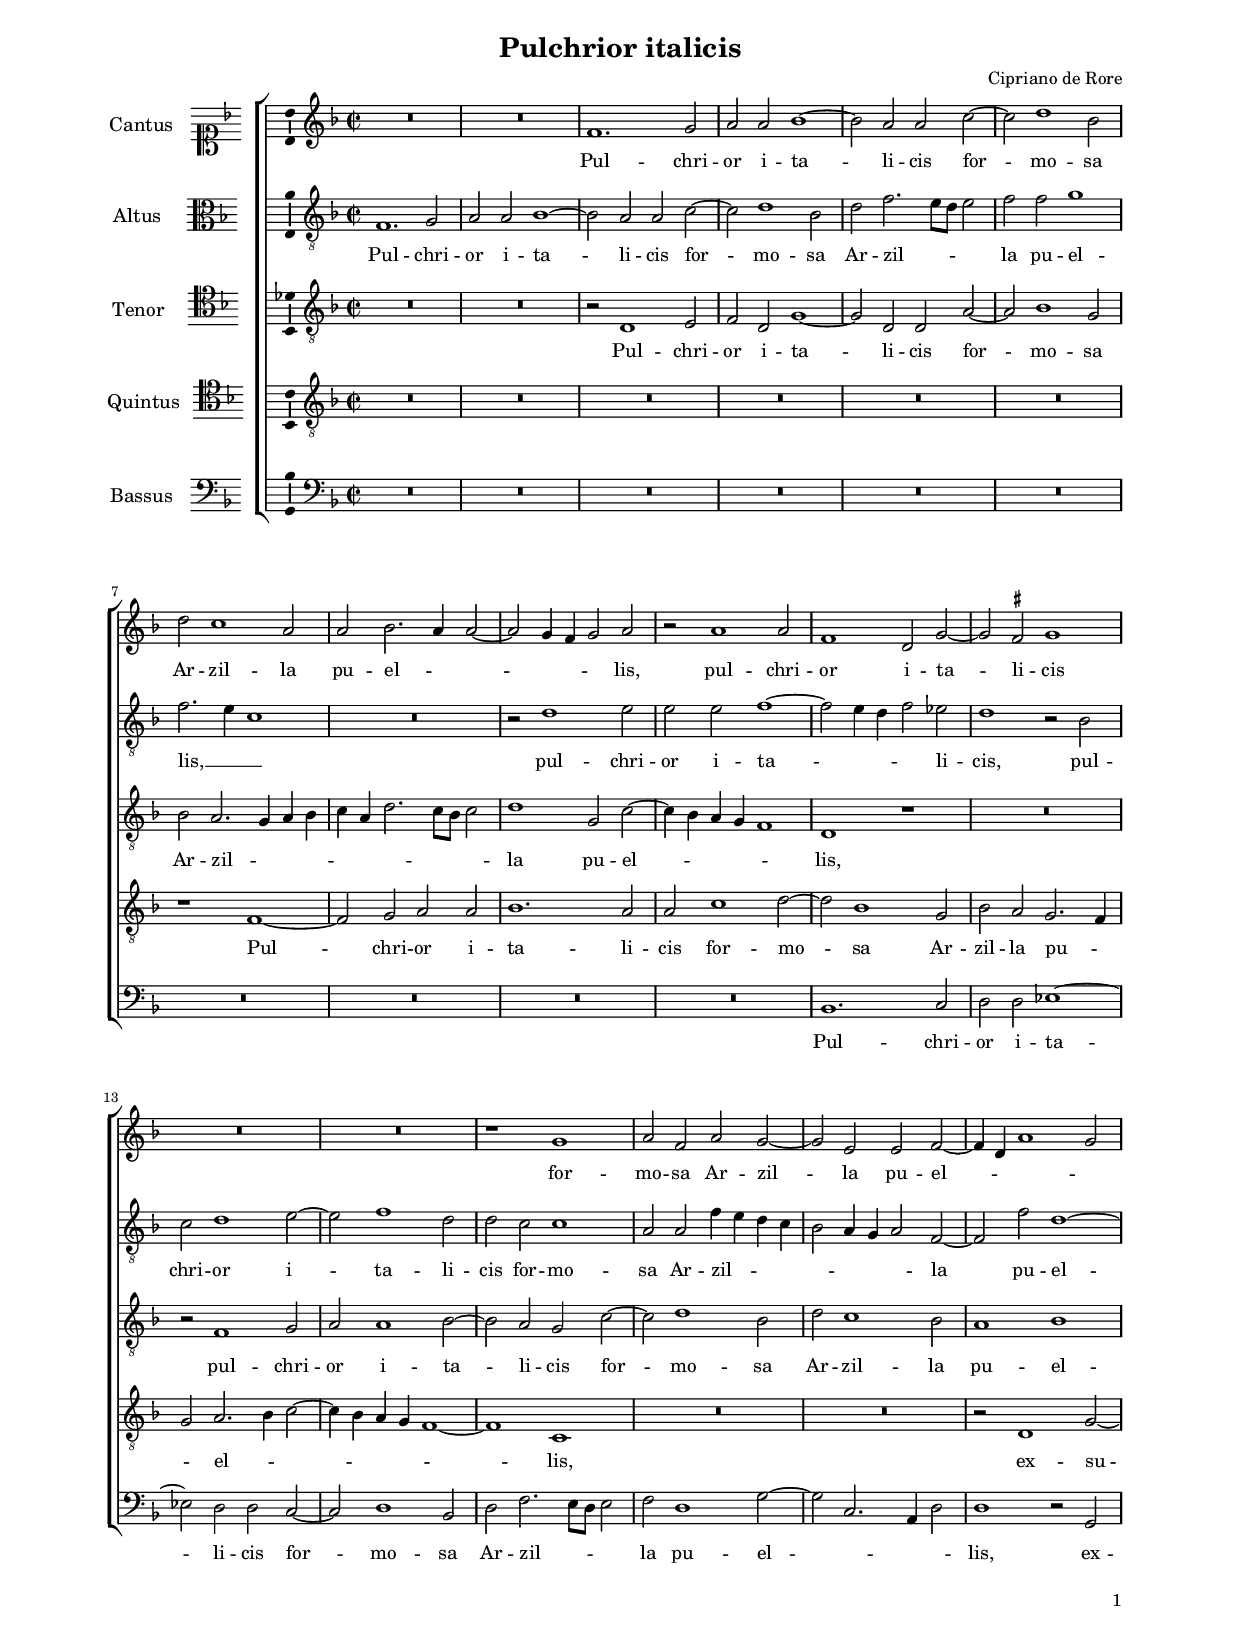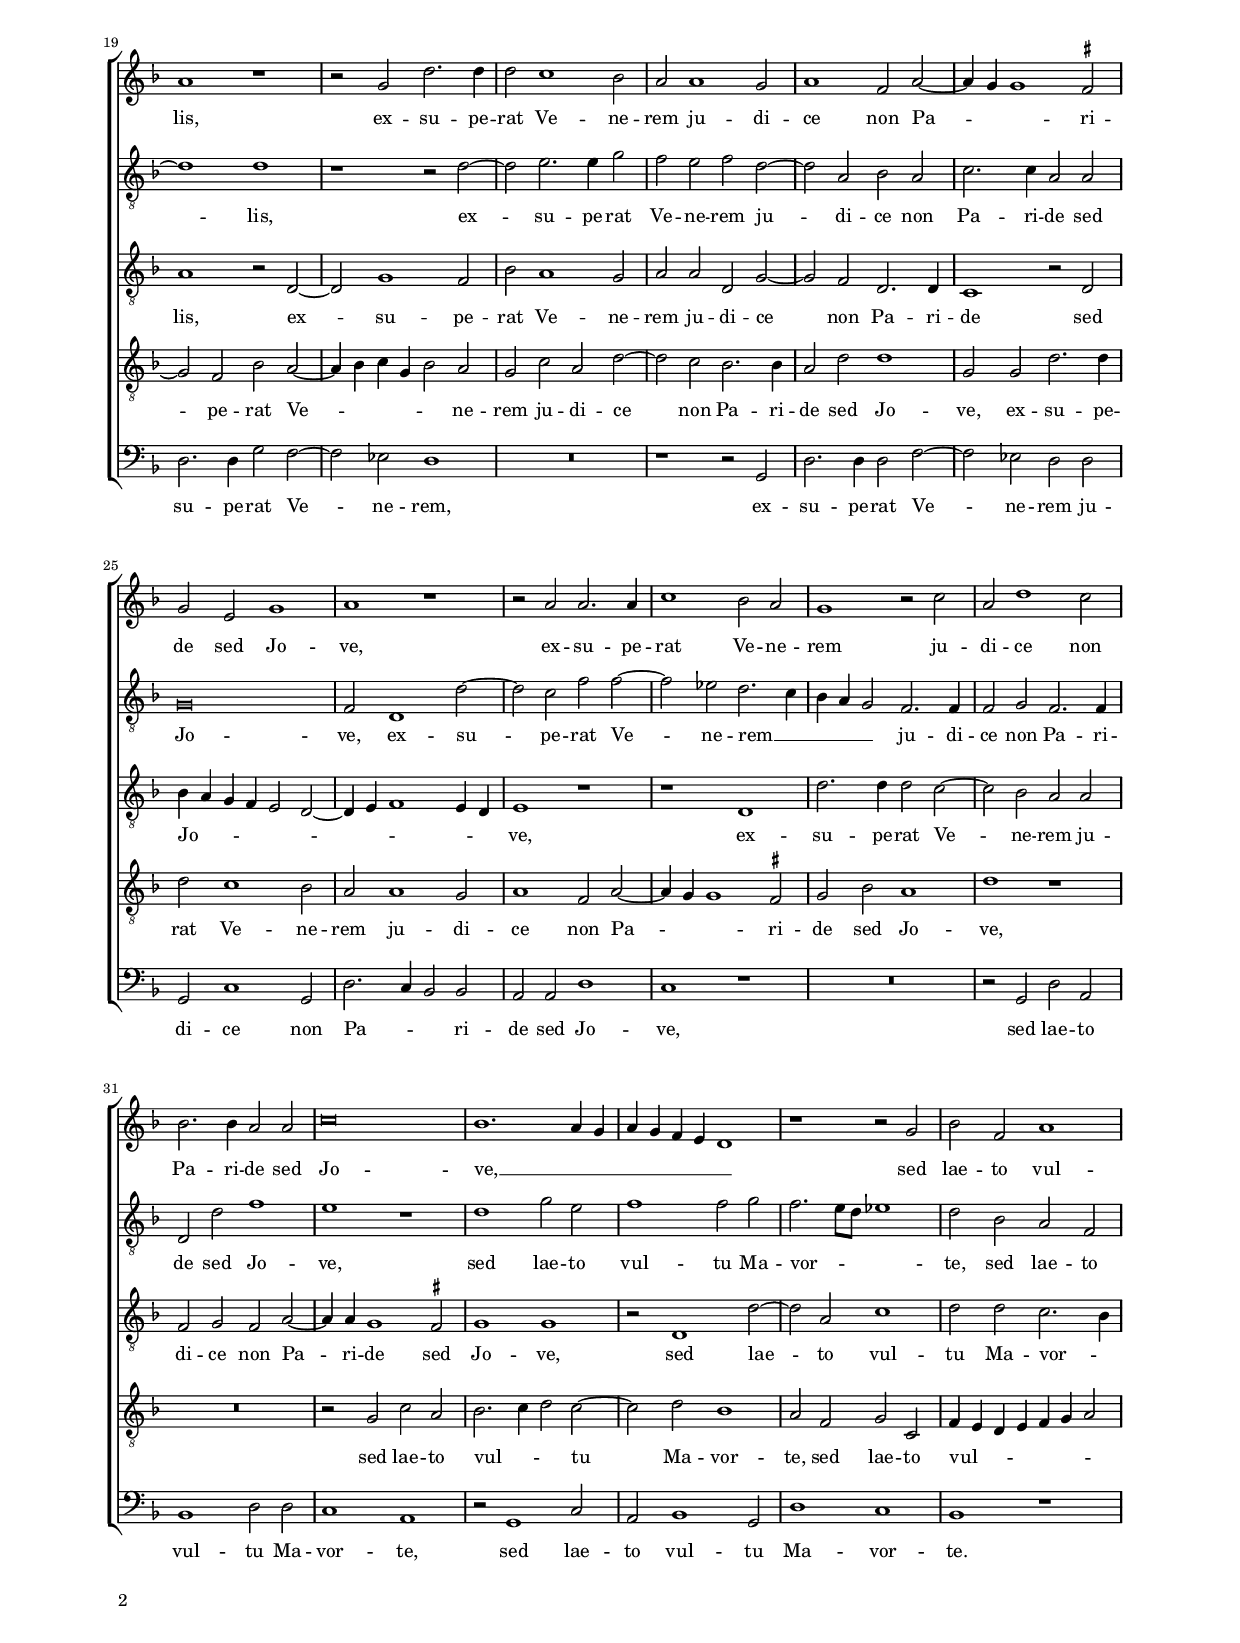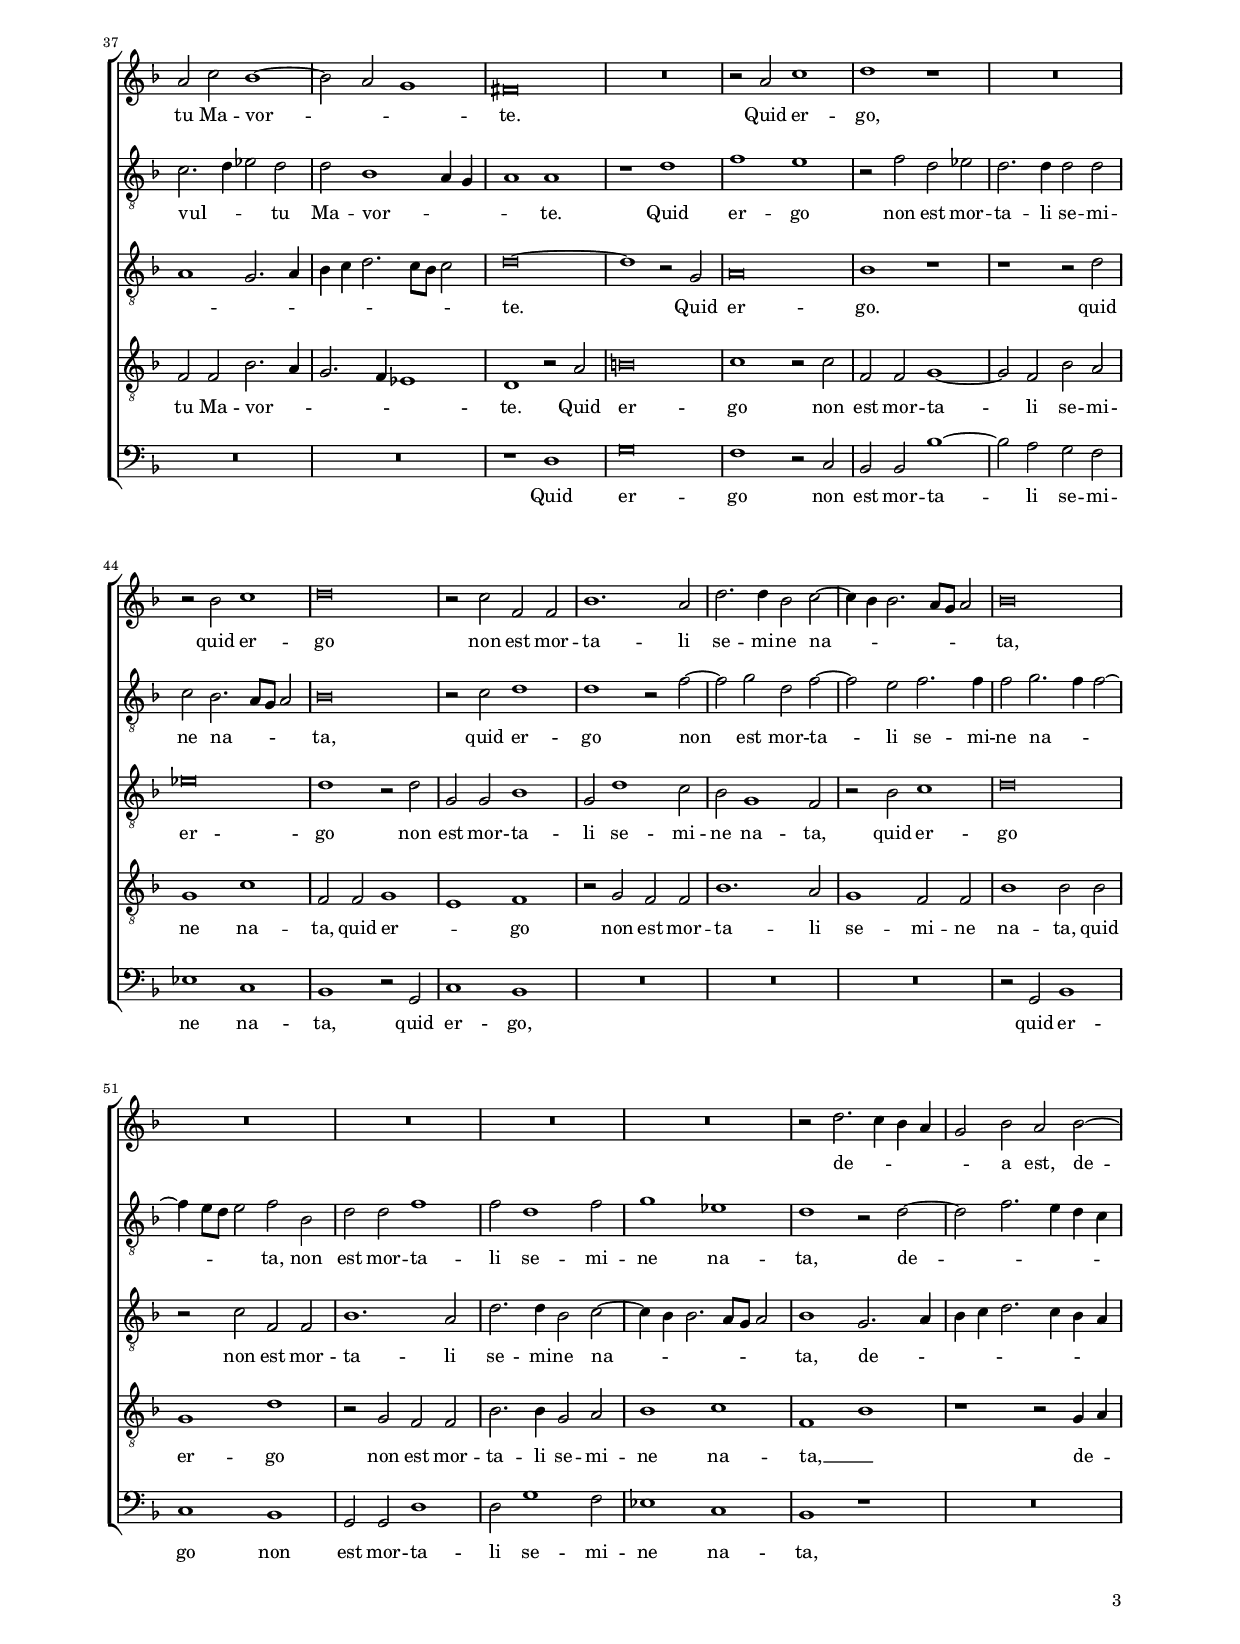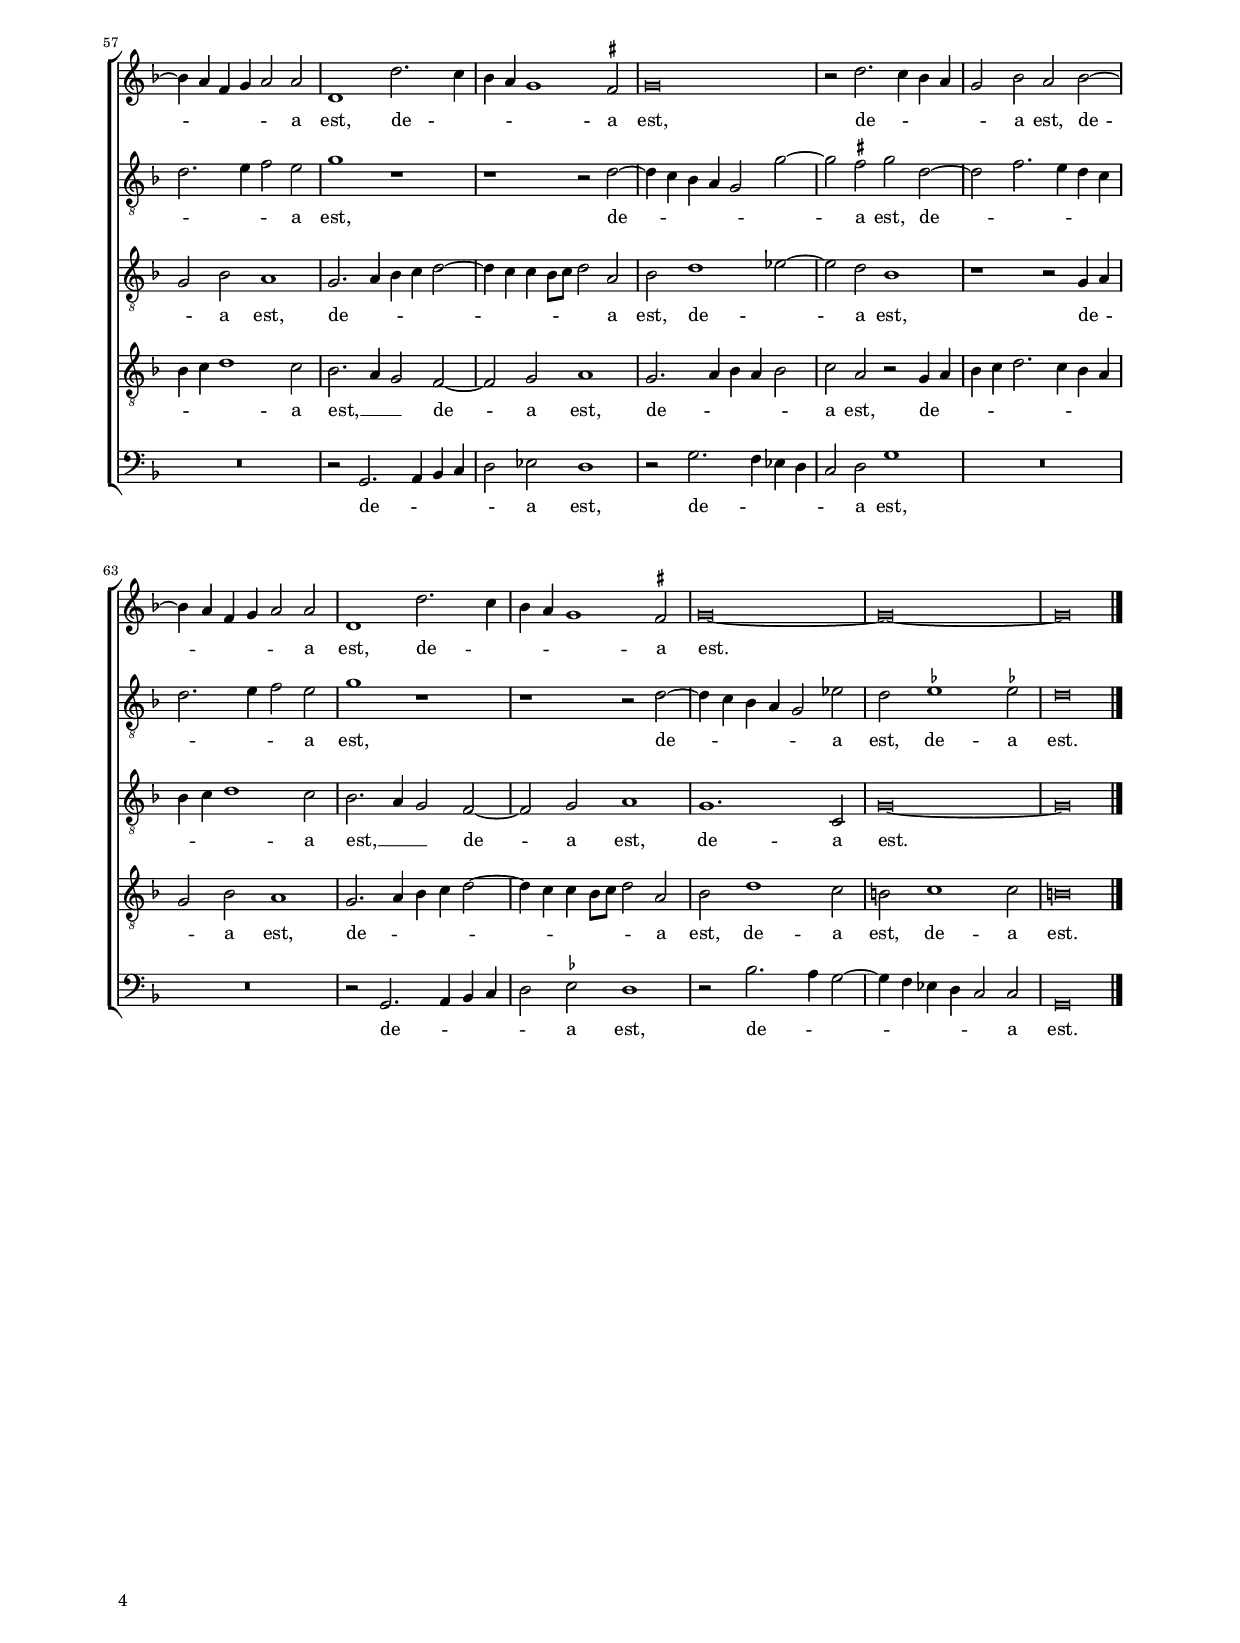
\header
{
  title="Pulchrior italicis"
  composer="Cipriano de Rore"
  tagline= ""
}

\version "2.20.0"
\language deutsch
#(set-global-staff-size 15)
% #(set-default-paper-size "letter")
#(ly:set-option 'point-and-click #f)


\paper
	{
	top-margin = 1.8 \cm
	bottom-margin = 1.2 \cm
	left-margin = 2 \cm
	right-margin = 2 \cm
	ragged-bottom = ##f
	ragged-last-bottom = ##t
	print-page-number = ##f
    %   systems-per-page = #3
    system-count = 11
	system-system-spacing = #'((basic-distance . 17) (minimum-distance . 14) (padding . 7) (strechability . 150))
    oddFooterMarkup=\markup   \fill-line { "" \fromproperty #'page:page-number-string }
    evenFooterMarkup=\markup  \fill-line { \fromproperty #'page:page-number-string "" }
    last-bottom-spacing = #'((basic-distance . 12) (minimum-distance . 7) (padding . 4))
	}

	
global = {
    % \set Staff.autoBeaming = ##f
	\key f \major
	\time 2/2 \set Score.measureLength = #(ly:make-moment 2/1)
    \set Score.tempoHideNote = ##t
    \tempo 2 = 90
    \skip 1*2*68 \bar "|."
	}

	ficta = { \once \set suggestAccidentals = ##t }

	forget = #(define-music-function (music) (ly:music?) #{
		\accidentalStyle forget
		$music
		\accidentalStyle default
		#})
  

incipitcantus = \markup { \score {
	{
	\set Staff.instrumentName = \markup { \fontsize #1 "Cantus" }
	\key f \major
	\clef soprano
	s4 \bar ""
	}
	\layout  {
	raggedright = ##t
	indent = 1.6 \cm
	line-width = 2.2\cm
	\context { \Staff \remove Time_signature_engraver }
	\override Staff.Clef.Y-extent = #'(0 . 0)
	}} \hspace #1 }

      
incipitaltus = \markup { \score {
	{
	\set Staff.instrumentName = \markup { \fontsize #1 "Altus" }
	\key f \major
	\clef alto
	s4 \bar ""
	}
	\layout  {
	raggedright = ##t
	indent = 1.6 \cm
	line-width = 2.2\cm
	\context { \Staff \remove Time_signature_engraver }
	\override Staff.Clef.Y-extent = #'(0 . 0)
	}} \hspace #1 }


incipittenor = \markup { \score {
	{
	\set Staff.instrumentName = \markup { \fontsize #1 "Tenor" }
	\key f \major
	\clef tenor
	s4 \bar ""
	}
	\layout  {
	raggedright = ##t
	indent = 1.6 \cm
	line-width = 2.2\cm
	\context { \Staff \remove Time_signature_engraver }
	\override Staff.Clef.Y-extent = #'(0 . 0)
	}} \hspace #1 }
      
      
incipitquintus = \markup { \score {
	{
	\set Staff.instrumentName = \markup { \fontsize #1 "Quintus" }
	\key f \major
	\clef tenor
	s4 \bar ""
	}
	\layout  {
	raggedright = ##t
	indent = 1.6 \cm
	line-width = 2.2\cm
	\context { \Staff \remove Time_signature_engraver }
	\override Staff.Clef.Y-extent = #'(0 . 0)
	}} \hspace #1 }
      
      
incipitbassus = \markup { \score {
	{
	\set Staff.instrumentName = \markup { \fontsize #1 "Bassus" }
	\key f \major
	\clef bass
	s4 \bar ""
	}
	\layout  {
	raggedright = ##t
	indent = 1.6 \cm
	line-width = 2.2\cm
	\context { \Staff \remove Time_signature_engraver }
	\override Staff.Clef.Y-extent = #'(0 . 0)
	}} \hspace #1 }


cantus =  \relative c''
	{
	R\breve
	R\breve
	f,1. g2
	a2 a b1~
%5
	b2 a a c~ |
	c2 d1 b2
	d2 c1 a2
	a2 b2. a4 a2~
	a2 g4 f g2 a
%10
	r2 a1 a2 |
	f1 d2 g~
	g2 \ficta fis g1 \break \noPageBreak
	R\breve
	R\breve
%15
	r1 g |
	a2 f a g~
	g2 e e f~
	f4 d a'1 g2
	a1 r
%20
	r2 g d'2. d4 |
	d2 c1 b2
	a2 a1 g2
	a1 f2 a~
	a4 g g1 \ficta fis2 \break \noPageBreak
%25
	g2 e g1 |
	a1 r
	r2 a a2. a4
	c1 b2 a
	g1 r2 c
%30
	a2 d1 c2 | \break \noPageBreak
	b2. b4 a2 a
	c\breve
	b1. a4 g
	a4 g f e d1
%35
	r1 r2 g |
	b2 f a1 \pageBreak
	a2 c b1~
	b2 a g1
	fis\breve
%40
	R\breve |
	r2 a c1
	d1 r
	R\breve
	r2 b c1
%45
	d\breve |
	r2 c f, f
	b1. a2
	d2. d4 b2 c~
	c4 b b2. a8 g a2
%50
	b\breve |
	R\breve
	R\breve
	R\breve
	R\breve
%55
	r2 d2. c4 b a |
	g2 b a b~ \pageBreak
	b4 a f g a2 a
	d,1 d'2. c4
	b4 a g1 \ficta fis2
%60
	g\breve |
	r2 d'2. c4 b a
	g2 b a b~
	b4 a f g a2 a
	d,1 d'2. c4
%65
	b4 a g1 \ficta fis2 |
	g\breve~
    g\breve~
    g\breve |
	}


altus =  \relative c'
    {
	f,1. g2
	a2 a b1~
	b2 a a c~
	c2 d1 b2
%5
	d2 f2. e8 d e2 |
	f2 f g1
	f2. e4 c1
	R\breve
	r2 d1 e2
%10
	e2 e f1~ |
	f2 e4 d f2 es
	d1 r2 b
	c2 d1 e2~
	e2 f1 d2
%15
	d2 c c1 |
	a2 a f'4 e d c
	b2 a4 g a2 f~
	f2 f' d1~
	d1 d
%20
	r1 r2 d~ |
	d2 e2. e4 g2
	f2 e f d~
	d2 a b a
	c2. c4 a2 a
%25
	g\breve |
	f2 d1 d'2~
	d2 c f f~
	f2 es d2. c4
	b4 a g2 f2. f4
%30
	f2 g f2. f4 |
	d2 d' f1
	e1 r
	d1 g2 e
	f1 f2 g
%35
	f2. e8 d es1 |
	d2 b a f
	c'2. d4 es2 d
	d2 b1 a4 g
	a1 a
%40
	r1 d |
	f1 e
	r2 f d es
	d2. d4 d2 d
	c2 b2. a8 g a2
%45
	b\breve |
	r2 c d1
	d1 r2 f~
	f2 g d f~
	f2 e f2. f4
%50
	f2 g2. f4 f2~
	f4 e8 d e2 f b,
	d2 d f1
	f2 d1 f2
	g1 es
%55
	d1 r2 d~ |
	d2 f2. e4 d c
	d2. e4 f2 e
	g1 r
	r1 r2 d~
%60
	d4 c b a g2 g'~ |
	g2 \ficta fis g d~
	d2 f2. e4 d c
	d2. e4 f2 e
	g1 r
%65
	r1 r2 d~ |
	d4 c b a g2 es'
	d2 \ficta es1 \ficta es!2
	d\breve |
	}


tenor =  \relative c'
	{
	R\breve
	R\breve
	r2 d,1 e2
	f2 d g1~
%5
	g2 d d a'~ |
	a2 b1 g2
	b2 a2. g4 a b
	c4 a d2. c8 b c2
	d1 g,2 c~
%10
	c4 b a g f1 |
	d1 r
	R\breve
	r2 f1 g2
	a2 a1 b2~
%15
	b2 a g c~ |
	c2 d1 b2
	d2 c1 b2
	a1 b
	a1 r2 d,~
%20
	d2 g1 f2 |
	b2 a1 g2
	a2 a d, g~
	g2 f d2. d4
	c1 r2 d
%25
	b'4 a g f e2 d~ |
	d4 e f1 e4 d
	e1 r
	r1 d
	d'2. d4 d2 c~
%30
	c2 b a a |
	f2 g f a~
	a4 a g1 \ficta fis2
	g1 g
	r2 d1 d'2~
%35
	d2 a c1 |
	d2 d c2. b4
	a1 g2. a4
	b4 c d2. c8 b c2
	d\breve~
%40
	d1 r2 g, |
	a\breve
	b1 r
	r1 r2 d
	es\breve
%45
	d1 r2 d |
	g,2 g b1
	g2 d'1 c2
	b2 g1 f2
	r2 b c1
%50
	d\breve |
	r2 c f, f
	b1. a2
	d2. d4 b2 c~
	c4 b b2. a8 g a2
%55
	b1 g2. a4 |
	b4 c d2. c4 b a
	g2 b a1
	g2. a4 b c d2~
	d4 c c b8 c d2 a
%60
	b2 d1 es2~ |
	es2 d b1
	r1 r2 g4 a
	b4 c d1 c2
	b2. a4 g2 f~
%65
	f2 g a1 |
	g1. c,2
	g'\breve~
	g\breve |
	}


quintus  =  \relative c'
	{
	R\breve
	R\breve
	R\breve
	R\breve
%5
	R\breve |
	R\breve
	r1 f,~
	f2 g a a
	b1. a2
%10
	a2 c1 d2~ |
	d2 b1 g2
	b2 a g2. f4
	g2 a2. b4 c2~
	c4 b a g f1~
%15
	f1 c |
	R\breve
	R\breve
	r2 d1 g2~
	g2 f b a~
%20
	a4 b c g b2 a |
	g2 c a d~
	d2 c b2. b4
	a2 d d1
	g,2 g d'2. d4
%25
	d2 c1 b2 |
	a2 a1 g2
	a1 f2 a~
	a4 g g1 \ficta fis2
	g2 b a1
%30
	d1 r |
	R\breve
	r2 g, c a
	b2. c4 d2 c~
	c2 d b1
%35
	a2 f g c, |
	f4 e d e f g a2
	f2 f b2. a4
	g2. f4 es1
	d1 r2 a'
%40
	h\breve |
	c1 r2 c
	f,2 f g1~
	g2 f b a
	g1 c
%45
	f,2 f g1 |
	e1 f
	r2 g f f
	b1. a2
	g1 f2 f
%50
	b1 b2 b |
	g1 d'
	r2 g, f f
	b2. b4 g2 a
	b1 c
%55
	f,1 b |
	r1 r2 g4 a
	b4 c d1 c2
	b2. a4 g2 f~
	f2 g a1
%60
	g2. a4 b a b2 |
	c2 a r g4 a
	b4 c d2. c4 b a
	g2 b a1
	g2. a4 b c d2~
%65
	d4 c c b8 c d2 a |
	b2 d1 c2
	h2 c1 c2
	h\breve |
	}


bassus  =  \relative c
	{
	R\breve
	R\breve
	R\breve
	R\breve
%5
	R\breve |
	R\breve
	R\breve
	R\breve
	R\breve
%10
	R\breve |
	b1. c2
	d2 d es1~
	es2 d d c~
	c2 d1 b2
%15
	d2 f2. e8 d e2 |
	f2 d1 g2~
	g2 c,2. a4 d2
	d1 r2 g,
	d'2. d4 g2 f~
%20
	f2 es d1 |
	R\breve
	r1 r2 g,
	d'2. d4 d2 f~
	f2 es d d
%25
	g,2 c1 g2 |
	d'2. c4 b2 b
	a2 a d1
	c1 r
	R\breve
%30
	r2 g d' a |
	b1 d2 d
	c1 a
	r2 g1 c2
	a2 b1 g2
%35
	d'1 c |
	b1 r
	R\breve
	R\breve
	r1 d
%40
	g\breve |
	f1 r2 c
	b2 b b'1~
	b2 a g f
	es1 c
%45
	b1 r2 g |
	c1 b
	R\breve
	R\breve
	R\breve
%50
	r2 g b1 |
	c1 b
	g2 g d'1
	d2 g1 f2
	es1 c
%55
	b1 r |
	R\breve
	R\breve
	r2 g2. a4 b c
	d2 es d1
%60
	r2 g2. f4 es d |
	c2 d g1
	R\breve
	R\breve
	r2 g,2. a4 b c
%65
	d2 \ficta es d1 |
	r2 b'2. a4 g2~
	g4 f es d c2 c
	g\breve |
	}


lyricscantus = \lyricmode {
	Pul -- chri -- or i -- ta -- li -- cis for -- mo -- sa Ar -- zil -- la pu -- el -- _ _ _ _ _ lis,
    pul -- chri -- or i -- ta -- li -- cis for -- mo -- sa Ar -- zil -- la pu -- el -- _ _ _ lis,
    ex -- su -- pe -- rat Ve -- ne -- rem ju -- di -- ce non Pa -- _ _ ri -- de sed Jo -- ve,
    ex -- su -- pe -- rat Ve -- ne -- rem ju -- di -- ce non Pa -- ri -- de sed Jo -- ve, __ _ _ _ _ _ _ _
    sed lae -- to vul -- tu Ma -- vor -- _ _ te.
    Quid er -- go,
    quid er -- go non est mor -- ta -- li se -- mi -- ne na -- _ _ _ _ _ ta, 
    de -- _ _ _ _ a est,
    de -- _ _ _ _ a est,
    de -- _ _ _ _ a est,
    de -- _ _ _ _ a est,
    de -- _ _ _ _ a est,
    de -- _ _ _ _ a est.
	}


lyricsaltus = \lyricmode {
	Pul -- chri -- or i -- ta -- li -- cis for -- mo -- sa Ar -- zil -- _ _ _ la pu -- el -- lis, __ _ _
    pul -- chri -- or i -- ta -- _ _ _ li -- cis,
    pul -- chri -- or i -- ta -- li -- cis for -- mo -- sa Ar -- zil -- _ _ _ _ _ _ _ la pu -- el -- lis,
    ex -- su -- pe -- rat Ve -- ne -- rem ju -- di -- ce non Pa -- ri -- de sed Jo -- ve,
    ex -- su -- pe -- rat Ve -- ne -- rem __ _ _ _ _ ju -- di -- ce non Pa -- ri -- de sed Jo -- ve,
    sed lae -- to vul -- tu Ma -- vor -- _ _ _ te,
    sed lae -- to vul -- _ _ tu Ma -- vor -- _ _ _ te.
    Quid er -- go non est mor -- ta -- li se -- mi -- ne na -- _ _ _ ta,
    quid er -- go non est mor -- ta -- li se -- mi -- ne na -- _ _ _ _ _ ta,
    non est mor -- ta -- li se -- mi -- ne na -- ta,
    de -- _ _ _ _ _ _ _ a est,
    de -- _ _ _ _ _ a est,
    de -- _ _ _ _ _ _ _ a est,
    de -- _ _ _ _ a est,
    de -- a est.
	}


lyricstenor = \lyricmode {
	Pul -- chri -- or i -- ta -- li -- cis for -- mo -- sa Ar -- zil -- _ _ _ _ _ _ _ _ _ la pu -- el -- _ _ _ _ lis,
    pul -- chri -- or i -- ta -- li -- cis for -- mo -- sa Ar -- zil -- la pu -- el -- lis,
    ex -- su -- pe -- rat Ve -- ne -- rem ju -- di -- ce non Pa -- ri -- de sed Jo -- _ _ _ _ _ _ _ _ _ ve,
    ex -- su -- pe -- rat Ve -- ne -- rem ju -- di -- ce non Pa -- ri -- de sed Jo -- ve,
    sed lae -- to vul -- tu Ma -- vor -- _ _ _ _ _ _ _ _ _ _ te.
    Quid er -- go.
    quid er -- go non est mor -- ta -- li se -- mi -- ne na -- ta,
    quid er -- go non est mor -- ta -- li se -- mi -- ne na -- _ _ _ _ _ ta,
    de -- _ _ _ _ _ _ _ _ a est,
    de -- _ _ _ _ _ _ _ _ _ a est,
    de -- _ a est,
    de -- _ _ _ _ a est, __ _ _
    de -- a est,
    de -- a est.
	}


lyricsquintus = \lyricmode {
	Pul -- chri -- or i -- ta -- li -- cis for -- mo -- sa Ar -- zil -- la pu -- _ _ el -- _ _ _ _ _ _ lis,
    ex -- su -- pe -- rat Ve -- _ _ _ _ ne -- rem ju -- di -- ce non Pa -- ri -- de sed Jo -- ve,
    ex -- su -- pe -- rat Ve -- ne -- rem ju -- di -- ce non Pa -- _ _ ri -- de sed Jo -- ve,
    sed lae -- to vul -- _ _ tu Ma -- vor -- te,
    sed lae -- to vul -- _ _ _ _ _ _ tu Ma -- vor -- _ _ _ _ te.
    Quid er -- go non est mor -- ta -- li se -- mi -- ne na -- ta,
    quid er -- _ go non est mor -- ta -- li se -- mi -- ne na -- ta,
    quid er -- go non est mor -- ta -- li se -- mi -- ne na -- ta, __ _
    de -- _ _ _ _ a est, __ _ _
    de -- a est,
    de -- _ _ _ _ a est,
    de -- _ _ _ _ _ _ _ _ a est,
    de -- _ _ _ _ _ _ _ _ _ a est,
    de -- a est,
    de -- a est.
	}


lyricsbassus = \lyricmode {
	Pul -- chri -- or i -- ta -- li -- cis for -- mo -- sa Ar -- zil -- _ _ _ la pu -- el -- _ _ _ lis,
    ex -- su -- pe -- rat Ve -- ne -- rem,
    ex -- su -- pe -- rat Ve -- ne -- rem ju -- di -- ce non Pa -- _ _ ri -- de sed Jo -- ve,
    sed lae -- to vul -- tu Ma -- vor -- te,
    sed lae -- to vul -- tu Ma -- vor -- te.
    Quid er -- go non est mor -- ta -- li se -- mi -- ne na -- ta,
    quid er -- go,
    quid er -- go non est mor -- ta -- li se -- mi -- ne na -- ta,
    de -- _ _ _ _ a est,
    de -- _ _ _ _ a est,
    de -- _ _ _ _ a est,
    de -- _ _ _ _ _ _ a est.
	}


\score
{  
    % \transpose {
	\new ChoirStaff \with { \override StaffGrouper.staff-staff-spacing.basic-distance = #12 }
	<<

	\new Staff << \global
	\new Voice="v1" {
		\set Staff.instrumentName=\incipitcantus
%		\set Staff.instrumentName= "S"
		\set Staff.midiInstrument = "reed organ"
		\clef violin
		\cantus }
	\new Lyrics \lyricsto "v1" {\lyricscantus }
	>>


	\new Staff << \global
	\new Voice="v2" {
		\set Staff.instrumentName=\incipitaltus
%		\set Staff.instrumentName= "A"
		\set Staff.midiInstrument = "reed organ"
        \clef "G_8"
		\altus}
	\new Lyrics \lyricsto "v2" {\lyricsaltus }
	>>


	\new Staff << \global
	\new Voice="v3" {
		\set Staff.instrumentName=\incipittenor
%		\set Staff.instrumentName= "T"
		\set Staff.midiInstrument = "reed organ"
		\clef "G_8"
		\tenor }
	\new Lyrics \lyricsto "v3" {\lyricstenor }
	>>


	\new Staff << \global
	\new Voice="v5" {
		\set Staff.instrumentName=\incipitquintus
%		\set Staff.instrumentName= "Q"
		\set Staff.midiInstrument = "reed organ"
		\clef "G_8"
		\quintus}
	\new Lyrics \lyricsto "v5" {\lyricsquintus }
	>>


	\new Staff << \global
	\new Voice="v4" {
		\set Staff.instrumentName=\incipitbassus
%		\set Staff.instrumentName= "B"
		\set Staff.midiInstrument = "reed organ"
		\clef bass 
		\bassus }
	\new Lyrics \lyricsto "v4" {\lyricsbassus}
	>>

	>>
	% } % transpose

	\layout
	{
	indent = 2.5\cm
	\context { \Lyrics \override VerticalAxisGroup.nonstaff-relatedstaff-spacing.padding = #1.4 }
%	\context { \Lyrics \override LyricText.font-size = #1 }
	\context { \Staff \override TimeSignature.break-visibility = #end-of-line-invisible }
	\context { \Staff \consists "Ambitus_engraver" }
%   \context { \Staff \consists "Custos_engraver" }
%   \context { \Staff \override Custos.style = #'mensural }
%	\context { \Voice \override Slur.transparent = ##t }
	\context { \Score \override BarNumber.padding = #2 }
	\context { \Voice \override NoteHead.style = #'baroque }
	}

\midi
	{
    	
	}

}


% EOF
